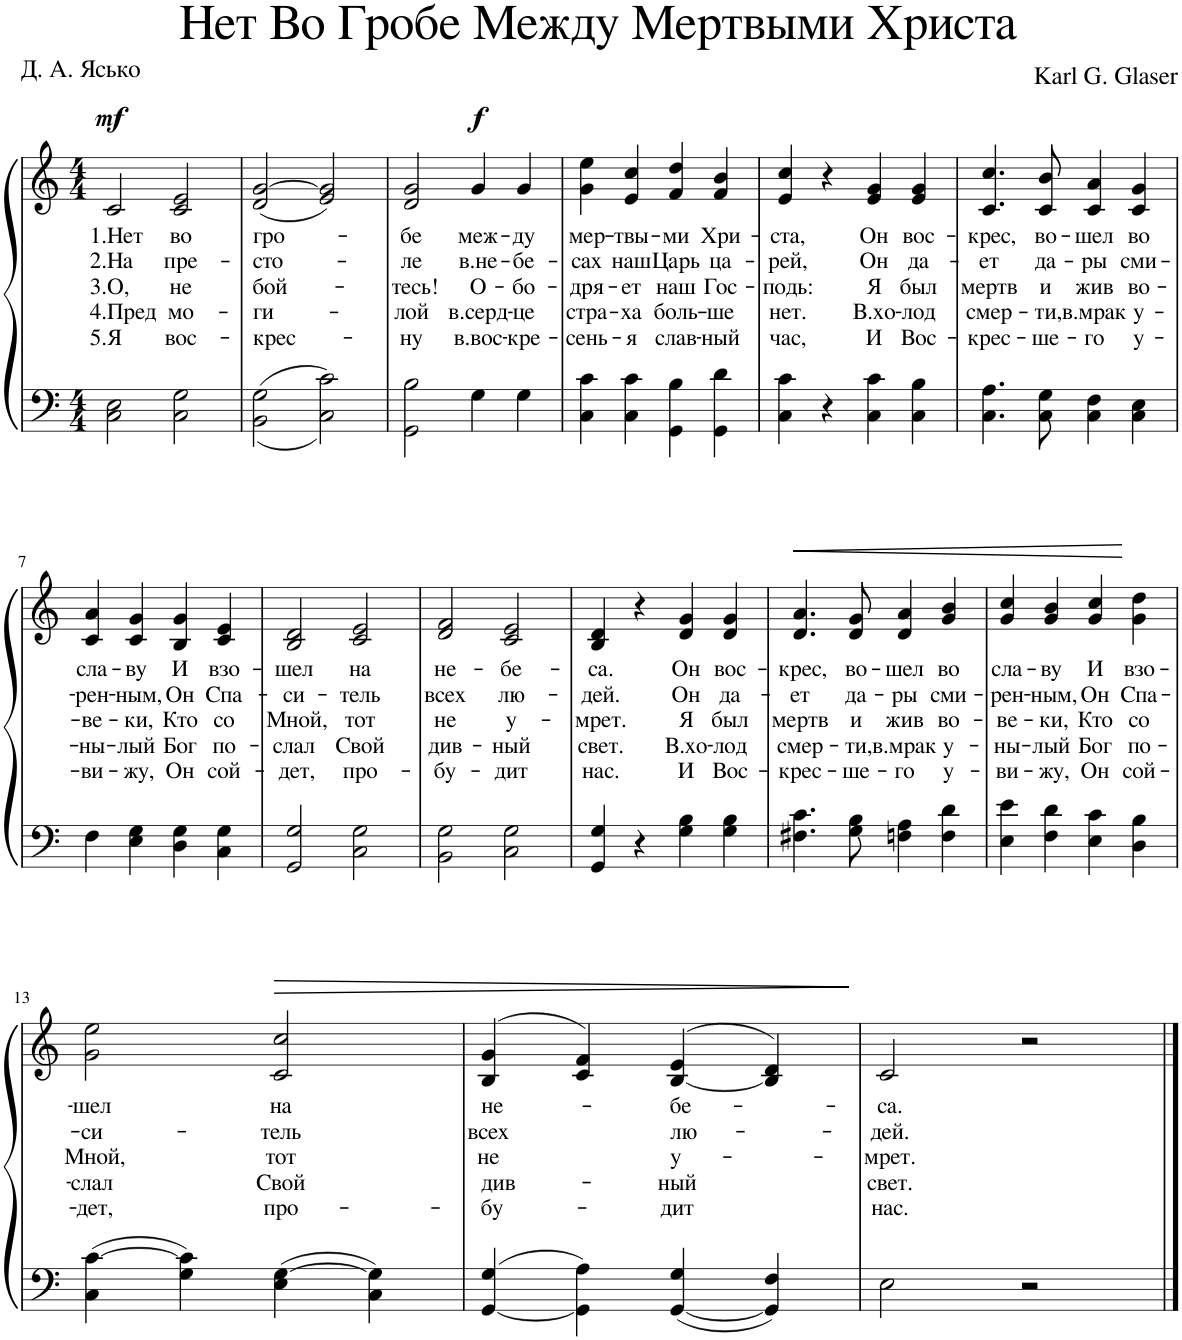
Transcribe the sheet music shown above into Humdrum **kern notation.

**kern	**kern	**text	**text	**text	**text	**text	**dynam
*part1	*part1	*part1	*part1	*part1	*part1	*part1	*part1
*staff2	*staff1	*staff1	*staff1	*staff1	*staff1	*staff1	*staff1/2
*I"Piano	*	*	*	*	*	*	*
*I'Pno.	*	*	*	*	*	*	*
*clefF4	*clefG2	*	*	*	*	*	*
*k[]	*k[]	*	*	*	*	*	*
*M4/4	*M4/4	*	*	*	*	*	*
=1	=1	=1	=1	=1	=1	=1	=1
!	!	!LO:LY:b	!LO:LY:b	!LO:LY:b	!LO:LY:b	!LO:LY:b	!LO:DY:a
2C\ 2E\	2c/	1.Нет	2.На	3.О,	4.Пред	5.Я	mf
!	!	!LO:LY:b	!LO:LY:b	!LO:LY:b	!LO:LY:b	!LO:LY:b	!
2C\ 2G\	2c/ 2e/	во	пре-	не	мо-	вос-	.
=2	=2	=2	=2	=2	=2	=2	=2
!	!	!LO:LY:b	!LO:LY:b	!LO:LY:b	!LO:LY:b	!LO:LY:b	!
2BB\ 2G\	(<2d/ [2g/	гро-	-сто-	бой-	-ги-	-крес-	.
2C\ 2c\	2e/ 2g/])	.	.	.	.	.	.
=3	=3	=3	=3	=3	=3	=3	=3
!	!	!LO:LY:b	!LO:LY:b	!LO:LY:b	!LO:LY:b	!LO:LY:b	!
2GG\ 2B\	2d/ 2g/	-бе	-ле	-тесь!	-лой	-ну	.
!	!	!LO:LY:b	!LO:LY:b	!LO:LY:b	!LO:LY:b	!LO:LY:b	!LO:DY:a
4G\	4g/	меж-	в.не-	О-	в.серд-	в.вос-	f
!	!	!LO:LY:b	!LO:LY:b	!LO:LY:b	!LO:LY:b	!LO:LY:b	!
4G\	4g/	-ду	-бе-	-бо-	-це	-кре-	.
=4	=4	=4	=4	=4	=4	=4	=4
!	!	!LO:LY:b	!LO:LY:b	!LO:LY:b	!LO:LY:b	!LO:LY:b	!
4C\ 4c\	4g\ 4ee\	мер-	-сах	-дря-	стра-	-сень-	.
!	!	!LO:LY:b	!LO:LY:b	!LO:LY:b	!LO:LY:b	!LO:LY:b	!
4C\ 4c\	4e/ 4cc/	-твы-	наш	-ет	-ха	-я	.
!	!	!LO:LY:b	!LO:LY:b	!LO:LY:b	!LO:LY:b	!LO:LY:b	!
4GG\ 4B\	4f/ 4dd/	-ми	Царь	наш	боль-	слав-	.
!	!	!LO:LY:b	!LO:LY:b	!LO:LY:b	!LO:LY:b	!LO:LY:b	!
4GG\ 4d\	4f/ 4b/	Хри-	ца-	Гос-	-ше	-ный	.
=5	=5	=5	=5	=5	=5	=5	=5
!	!	!LO:LY:b	!LO:LY:b	!LO:LY:b	!LO:LY:b	!LO:LY:b	!
4C\ 4c\	4e/ 4cc/	-ста,	-рей,	-подь:	нет.	час,	.
4r	4r	.	.	.	.	.	.
!	!	!LO:LY:b	!LO:LY:b	!LO:LY:b	!LO:LY:b	!LO:LY:b	!
4C\ 4c\	4e/ 4g/	Он	Он	Я	В.хо-	И	.
!	!	!LO:LY:b	!LO:LY:b	!LO:LY:b	!LO:LY:b	!LO:LY:b	!
4C\ 4B\	4e/ 4g/	вос-	да-	был	-лод	Вос-	.
=6	=6	=6	=6	=6	=6	=6	=6
!	!	!LO:LY:b	!LO:LY:b	!LO:LY:b	!LO:LY:b	!LO:LY:b	!
4.C\ 4.A\	4.c/ 4.cc/	-крес,	-ет	мертв	смер-	-крес-	.
!	!	!LO:LY:b	!LO:LY:b	!LO:LY:b	!LO:LY:b	!LO:LY:b	!
8C\ 8G\	8c/ 8b/	во-	да-	и	-ти,	-ше-	.
!	!	!LO:LY:b	!LO:LY:b	!LO:LY:b	!LO:LY:b	!LO:LY:b	!
4C\ 4F\	4c/ 4a/	-шел	-ры	жив	в.мрак	-го	.
!	!	!LO:LY:b	!LO:LY:b	!LO:LY:b	!LO:LY:b	!LO:LY:b	!
4C\ 4E\	4c/ 4g/	во	сми-	во-	у-	у-	.
!!LO:LB:g=z
=7	=7	=7	=7	=7	=7	=7	=7
!	!	!LO:LY:b	!LO:LY:b	!LO:LY:b	!LO:LY:b	!LO:LY:b	!
4F\	4c/ 4a/	сла-	-рен-	-ве-	-ны-	-ви-	.
!	!	!LO:LY:b	!LO:LY:b	!LO:LY:b	!LO:LY:b	!LO:LY:b	!
4E\ 4G\	4c/ 4g/	-ву	-ным,	-ки,	-лый	-жу,	.
!	!	!LO:LY:b	!LO:LY:b	!LO:LY:b	!LO:LY:b	!LO:LY:b	!
4D\ 4G\	4B/ 4g/	И	Он	Кто	Бог	Он	.
!	!	!LO:LY:b	!LO:LY:b	!LO:LY:b	!LO:LY:b	!LO:LY:b	!
4C\ 4G\	4c/ 4e/	взо-	Спа-	со	по-	сой-	.
=8	=8	=8	=8	=8	=8	=8	=8
!	!	!LO:LY:b	!LO:LY:b	!LO:LY:b	!LO:LY:b	!LO:LY:b	!
2GG/ 2G/	2B/ 2d/	-шел	-си-	Мной,	-слал	-дет,	.
!	!	!LO:LY:b	!LO:LY:b	!LO:LY:b	!LO:LY:b	!LO:LY:b	!
2C\ 2G\	2c/ 2e/	на	-тель	тот	Свой	про-	.
=9	=9	=9	=9	=9	=9	=9	=9
!	!	!LO:LY:b	!LO:LY:b	!LO:LY:b	!LO:LY:b	!LO:LY:b	!
2BB\ 2G\	2d/ 2f/	не-	всех	не	див-	-бу-	.
!	!	!LO:LY:b	!LO:LY:b	!LO:LY:b	!LO:LY:b	!LO:LY:b	!
2C\ 2G\	2c/ 2e/	-бе-	лю-	у-	-ный	-дит	.
=10	=10	=10	=10	=10	=10	=10	=10
!	!	!LO:LY:b	!LO:LY:b	!LO:LY:b	!LO:LY:b	!LO:LY:b	!
4GG/ 4G/	4B/ 4d/	-са.	-дей.	-мрет.	свет.	нас.	.
4r	4r	.	.	.	.	.	.
!	!	!LO:LY:b	!LO:LY:b	!LO:LY:b	!LO:LY:b	!LO:LY:b	!
4G\ 4B\	4d/ 4g/	Он	Он	Я	В.хо-	И	.
!	!	!LO:LY:b	!LO:LY:b	!LO:LY:b	!LO:LY:b	!LO:LY:b	!
4G\ 4B\	4d/ 4g/	вос-	да-	был	-лод	Вос-	.
=11	=11	=11	=11	=11	=11	=11	=11
!	!	!LO:LY:b	!LO:LY:b	!LO:LY:b	!LO:LY:b	!LO:LY:b	!LO:HP:b
4.F#X\ 4.c\	4.d/ 4.a/	-крес,	-ет	мертв	смер-	-крес-	<
!	!	!LO:LY:b	!LO:LY:b	!LO:LY:b	!LO:LY:b	!LO:LY:b	!
8G\ 8B\	8d/ 8g/	во-	да-	и	-ти,	-ше-	.
!	!	!LO:LY:b	!LO:LY:b	!LO:LY:b	!LO:LY:b	!LO:LY:b	!
4Fn\ 4A\	4d/ 4a/	-шел	-ры	жив	в.мрак	-го	.
!	!	!LO:LY:b	!LO:LY:b	!LO:LY:b	!LO:LY:b	!LO:LY:b	!
4F\ 4d\	4g/ 4b/	во	сми-	во-	у-	у-	.
=12	=12	=12	=12	=12	=12	=12	=12
!	!	!LO:LY:b	!LO:LY:b	!LO:LY:b	!LO:LY:b	!LO:LY:b	!
4E\ 4e\	4g/ 4cc/	сла-	-рен-	-ве-	-ны-	-ви-	.
!	!	!LO:LY:b	!LO:LY:b	!LO:LY:b	!LO:LY:b	!LO:LY:b	!
4F\ 4d\	4g/ 4b/	-ву	-ным,	-ки,	-лый	-жу,	.
!	!	!LO:LY:b	!LO:LY:b	!LO:LY:b	!LO:LY:b	!LO:LY:b	!
4E\ 4c\	4g/ 4cc/	И	Он	Кто	Бог	Он	.
!	!	!LO:LY:b	!LO:LY:b	!LO:LY:b	!LO:LY:b	!LO:LY:b	!
4D\ 4B\	4g\ 4dd\	взо-	Спа-	со	по-	сой-	[
!!LO:LB:g=z
=13	=13	=13	=13	=13	=13	=13	=13
!	!	!LO:LY:b	!LO:LY:b	!LO:LY:b	!LO:LY:b	!LO:LY:b	!
4C\ [4c\	2g\ 2ee\	-шел	-си-	Мной,	-слал	-дет,	.
4G\ 4c\]	.	.	.	.	.	.	.
!	!	!LO:LY:b	!LO:LY:b	!LO:LY:b	!LO:LY:b	!LO:LY:b	!LO:HP:b
4E\ [4G\	2c/ 2cc/	на	-тель	тот	Свой	про-	>
4C\ 4G\]	.	.	.	.	.	.	.
=14	=14	=14	=14	=14	=14	=14	=14
!	!	!LO:LY:b	!LO:LY:b	!LO:LY:b	!LO:LY:b	!LO:LY:b	!
[4GG/ 4G/	(>4B/ 4g/	не-	всех	не	див-	-бу-	.
4GG\] 4A\	4c/ 4f/)	.	.	.	.	.	.
!	!	!LO:LY:b	!LO:LY:b	!LO:LY:b	!LO:LY:b	!LO:LY:b	!
[4GG/ 4G/	(>[4B/ 4e/	-бе-	лю-	у-	-ный	-дит	.
4GG/] 4F/	4B/] 4d/)	.	.	.	.	.	.
.	.	.	.	.	.	.	]
=15	=15	=15	=15	=15	=15	=15	=15
!	!	!LO:LY:b	!LO:LY:b	!LO:LY:b	!LO:LY:b	!LO:LY:b	!
2E\	2c/	-са.	-дей.	-мрет.	свет.	нас.	.
2r	2r	.	.	.	.	.	.
==	==	==	==	==	==	==	==
*-	*-	*-	*-	*-	*-	*-	*-
